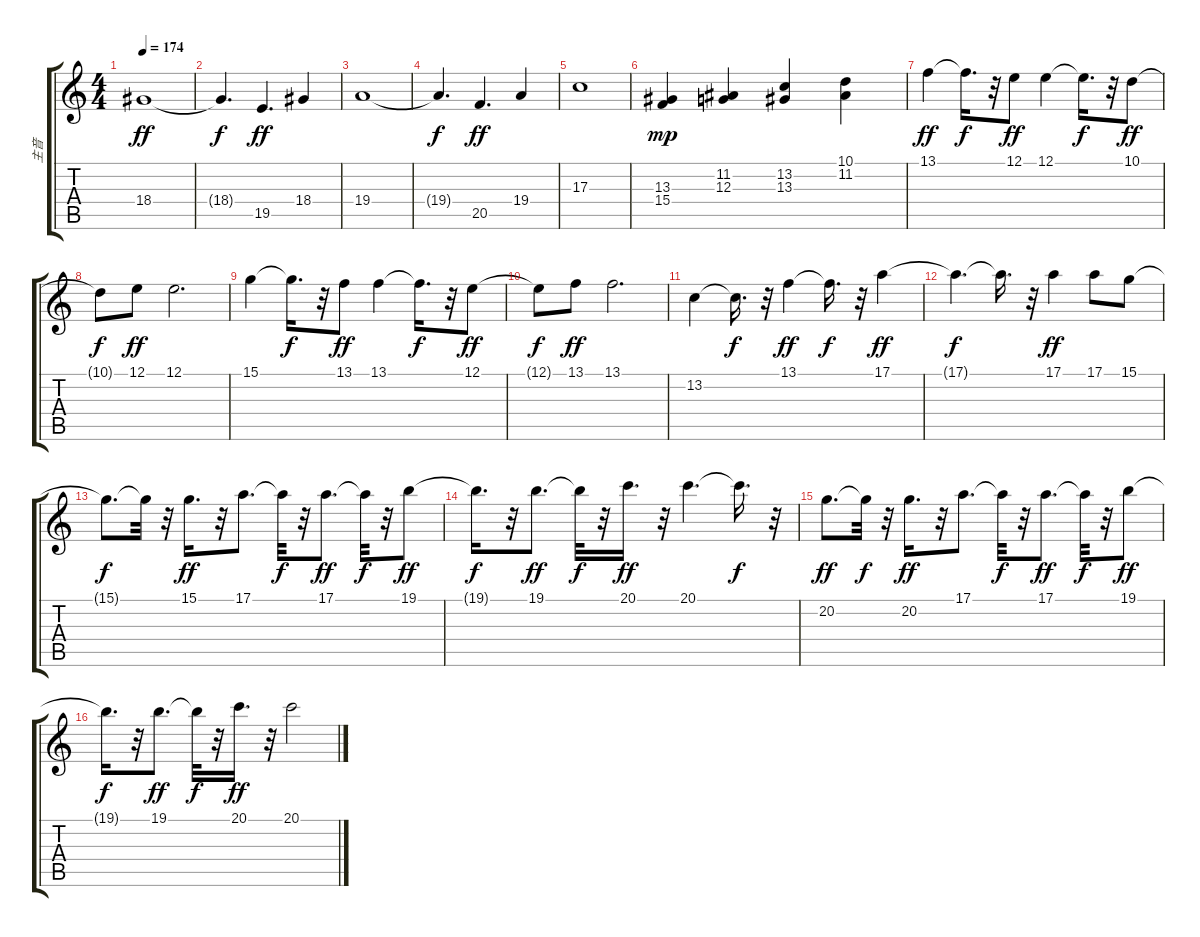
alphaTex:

\track ("主音" "主音") {instrument pad3polysynth}
\staff {score tabs}
\tuning (E4 B3 G3 D3 A2 E2) {hide}
\ts (4 4)
\tempo 174
\clef g2
\ks c
18.4.1{dy ff} |
18.4{t}.4{d dy f} 19.5.4{d dy ff} 18.4.4 |
19.4.1 |
19.4{t}.4{d dy f} 20.5.4{d dy ff} 19.4.4 |
17.3.1 |
(13.3 15.4).4{dy mp} (11.2 12.3).4 (13.2 13.3).4 (10.1 11.2).4 |
13.1.4{dy ff} 13.1{t}.16{d dy f} r.32 12.1.8{dy ff} 12.1.4 12.1{t}.16{d dy f} r.32 10.1.8{dy ff} |
10.1{t}.8{dy f} 12.1.8{dy ff} 12.1.2{d} |
15.1.4 15.1{t}.16{d dy f} r.32 13.1.8{dy ff} 13.1.4 13.1{t}.16{d dy f} r.32 12.1.8{dy ff} |
12.1{t}.8{dy f} 13.1.8{dy ff} 13.1.2{d} |
13.2.4 13.2{t}.16{d dy f} r.32 13.1.4{dy ff} 13.1{t}.16{d dy f} r.32 17.1.4{dy ff} |
17.1{t}.4{d dy f} 17.1{t}.16{d} r.32 17.1.4{dy ff} 17.1.8 15.1.8 |
15.1{t}.8{d dy f} 15.1{t}.32 r.32 15.1.16{d dy ff} r.32 17.1.8{d} 17.1{t}.32{dy f} r.32 17.1.8{d dy ff} 17.1{t}.32{dy f} r.32 19.1.8{dy ff} |
19.1{t}.16{d dy f} r.32 19.1.8{d dy ff} 19.1{t}.32{dy f} r.32 20.1.16{d dy ff} r.32 20.1.4{d} 20.1{t}.16{d dy f} r.32 |
20.2.8{d dy ff} 20.2{t}.32{dy f} r.32 20.2.16{d dy ff} r.32 17.1.8{d} 17.1{t}.32{dy f} r.32 17.1.8{d dy ff} 17.1{t}.32{dy f} r.32 19.1.8{dy ff} |
19.1{t}.16{d dy f} r.32 19.1.8{d dy ff} 19.1{t}.32{dy f} r.32 20.1.16{d dy ff} r.32 20.1.2
